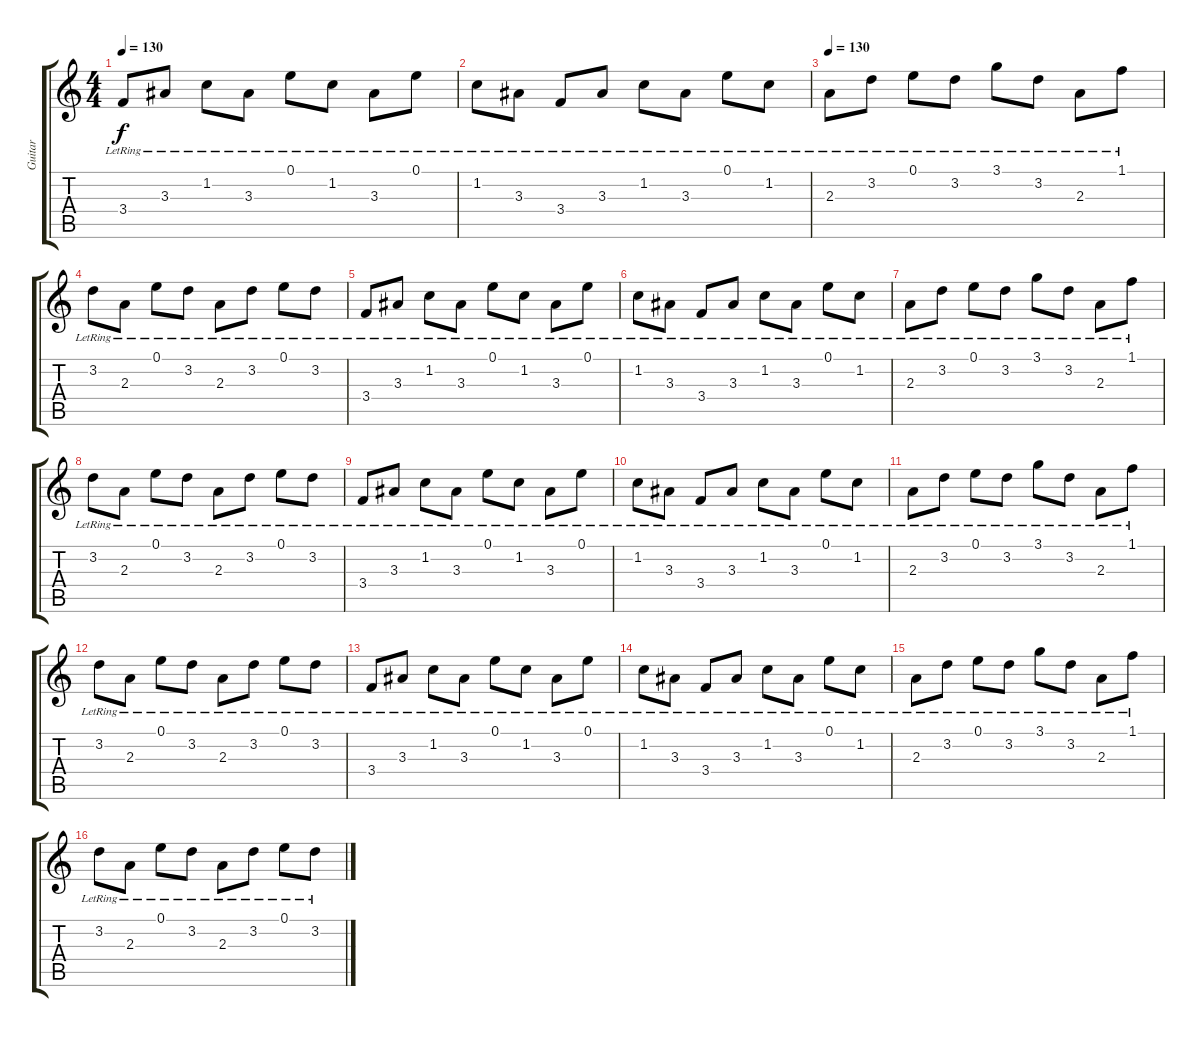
\track ("Guitar" "Guitar") {instrument acousticguitarsteel}
\staff {score tabs}
\tuning (E4 B3 G3 D3 A2 E2) {hide}
\ts (4 4)
\tempo 130
\clef g2
\ks c
3.4{lr}.8{dy f instrument acousticguitarsteel} 3.3{lr}.8 1.2{lr}.8 3.3{lr}.8 0.1{lr}.8 1.2{lr}.8 3.3{lr}.8 0.1{lr}.8 |
1.2{lr}.8 3.3{lr}.8 3.4{lr}.8 3.3{lr}.8 1.2{lr}.8 3.3{lr}.8 0.1{lr}.8 1.2{lr}.8 |
\tempo 130
2.3{lr}.8 3.2{lr}.8 0.1{lr}.8 3.2{lr}.8 3.1{lr}.8 3.2{lr}.8 2.3{lr}.8 1.1{lr}.8 |
3.2{lr}.8 2.3{lr}.8 0.1{lr}.8 3.2{lr}.8 2.3{lr}.8 3.2{lr}.8 0.1{lr}.8 3.2{lr}.8 |
3.4{lr}.8{instrument acousticguitarsteel} 3.3{lr}.8 1.2{lr}.8 3.3{lr}.8 0.1{lr}.8 1.2{lr}.8 3.3{lr}.8 0.1{lr}.8 |
1.2{lr}.8 3.3{lr}.8 3.4{lr}.8 3.3{lr}.8 1.2{lr}.8 3.3{lr}.8 0.1{lr}.8 1.2{lr}.8 |
2.3{lr}.8{instrument acousticguitarsteel} 3.2{lr}.8 0.1{lr}.8 3.2{lr}.8 3.1{lr}.8 3.2{lr}.8 2.3{lr}.8 1.1{lr}.8 |
3.2{lr}.8 2.3{lr}.8 0.1{lr}.8 3.2{lr}.8 2.3{lr}.8 3.2{lr}.8 0.1{lr}.8 3.2{lr}.8 |
3.4{lr}.8{instrument acousticguitarsteel} 3.3{lr}.8 1.2{lr}.8 3.3{lr}.8 0.1{lr}.8 1.2{lr}.8 3.3{lr}.8 0.1{lr}.8 |
1.2{lr}.8 3.3{lr}.8 3.4{lr}.8 3.3{lr}.8 1.2{lr}.8 3.3{lr}.8 0.1{lr}.8 1.2{lr}.8 |
2.3{lr}.8{instrument acousticguitarsteel} 3.2{lr}.8 0.1{lr}.8 3.2{lr}.8 3.1{lr}.8 3.2{lr}.8 2.3{lr}.8 1.1{lr}.8 |
3.2{lr}.8 2.3{lr}.8 0.1{lr}.8 3.2{lr}.8 2.3{lr}.8 3.2{lr}.8 0.1{lr}.8 3.2{lr}.8 |
3.4{lr}.8{instrument acousticguitarsteel} 3.3{lr}.8 1.2{lr}.8 3.3{lr}.8 0.1{lr}.8 1.2{lr}.8 3.3{lr}.8 0.1{lr}.8 |
1.2{lr}.8 3.3{lr}.8 3.4{lr}.8 3.3{lr}.8 1.2{lr}.8 3.3{lr}.8 0.1{lr}.8 1.2{lr}.8 |
2.3{lr}.8{instrument acousticguitarsteel} 3.2{lr}.8 0.1{lr}.8 3.2{lr}.8 3.1{lr}.8 3.2{lr}.8 2.3{lr}.8 1.1{lr}.8 |
3.2{lr}.8 2.3{lr}.8 0.1{lr}.8 3.2{lr}.8 2.3{lr}.8 3.2{lr}.8 0.1{lr}.8 3.2{lr}.8
